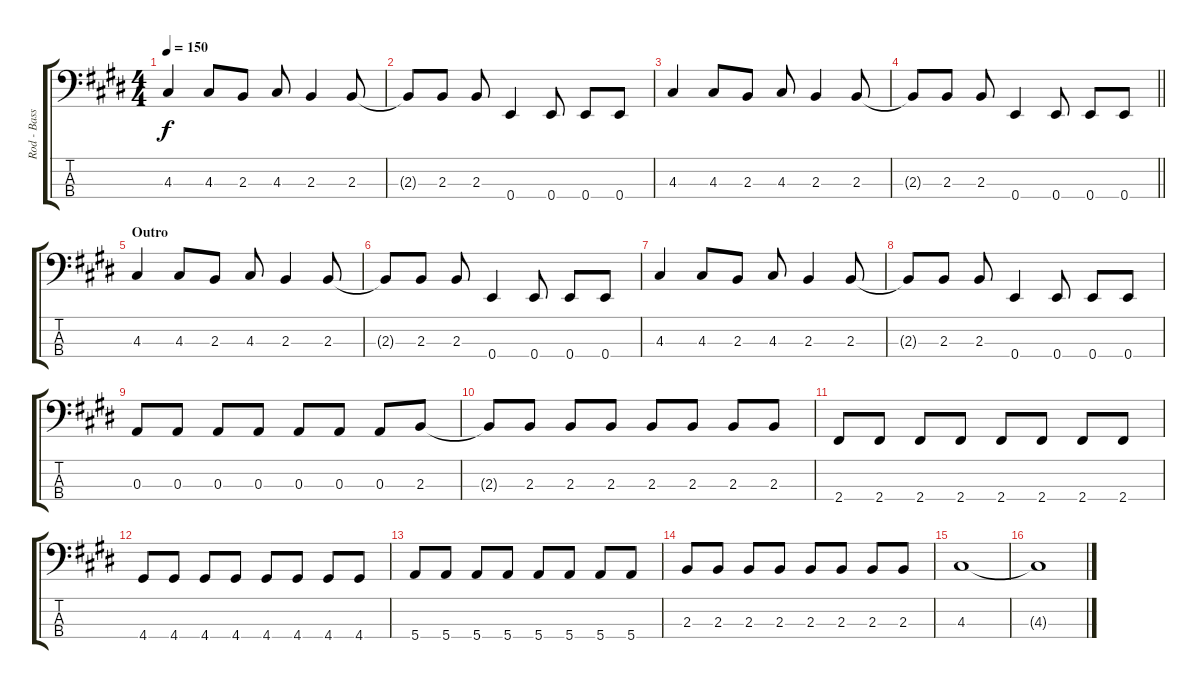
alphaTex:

\track ("Rod - Bass" "Rod - Bass") {instrument electricbasspick}
\staff {score tabs}
\tuning (G2 D2 A1 E1) {hide}
\ts (4 4)
\tempo 150
\clef f4
\ks e
4.3.4{dy f} 4.3.8 2.3.8 4.3.8 2.3.4 2.3.8 |
2.3{t}.8 2.3.8 2.3.8 0.4.4 0.4.8 0.4.8 0.4.8 |
4.3.4 4.3.8 2.3.8 4.3.8 2.3.4 2.3.8 |
\barLineRight lightlight
2.3{t}.8 2.3.8 2.3.8 0.4.4 0.4.8 0.4.8 0.4.8 |
\section ("" "Outro")
4.3.4 4.3.8 2.3.8 4.3.8 2.3.4 2.3.8 |
2.3{t}.8 2.3.8 2.3.8 0.4.4 0.4.8 0.4.8 0.4.8 |
4.3.4 4.3.8 2.3.8 4.3.8 2.3.4 2.3.8 |
2.3{t}.8 2.3.8 2.3.8 0.4.4 0.4.8 0.4.8 0.4.8 |
0.3.8 0.3.8 0.3.8 0.3.8 0.3.8 0.3.8 0.3.8 2.3.8 |
2.3{t}.8 2.3.8 2.3.8 2.3.8 2.3.8 2.3.8 2.3.8 2.3.8 |
2.4.8 2.4.8 2.4.8 2.4.8 2.4.8 2.4.8 2.4.8 2.4.8 |
4.4.8 4.4.8 4.4.8 4.4.8 4.4.8 4.4.8 4.4.8 4.4.8 |
5.4.8 5.4.8 5.4.8 5.4.8 5.4.8 5.4.8 5.4.8 5.4.8 |
2.3.8 2.3.8 2.3.8 2.3.8 2.3.8 2.3.8 2.3.8 2.3.8 |
4.3.1 |
4.3{t}.1
